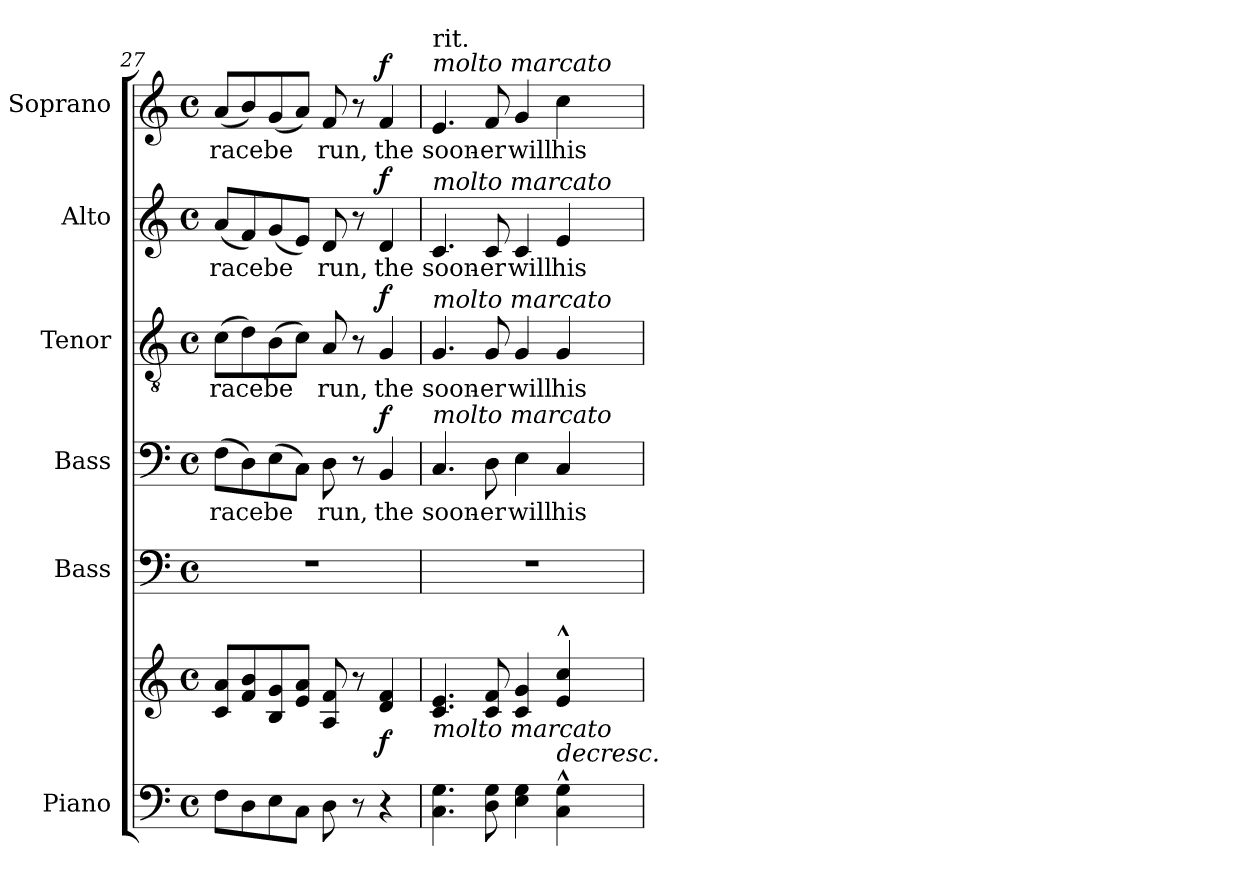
**kern	**kern	**dynam	**kern	**kern	**text	**dynam	**kern	**text	**dynam	**kern	**text	**dynam	**kern	**text	**dynam
*part6	*part6	*part6	*part5	*part4	*part4	*part4	*part3	*part3	*part3	*part2	*part2	*part2	*part1	*part1	*part1
*staff7	*staff6	*staff6/7	*staff5	*staff4	*staff4	*staff4	*staff3	*staff3	*staff3	*staff2	*staff2	*staff2	*staff1	*staff1	*staff1
*I"Piano	*	*	*I"Bass	*I"Bass	*	*	*I"Tenor	*	*	*I"Alto	*	*	*I"Soprano	*	*
*I'Pno.	*	*	*I'B.	*I'B.	*	*	*I'T.	*	*	*I'A.	*	*	*I'S.	*	*
!!LO:PB:g=z
*clefF4	*clefG2	*	*clefF4	*clefF4	*	*	*clefGv2	*	*	*clefG2	*	*	*clefG2	*	*
*	*	*	*	*	*	*	*ITrd7c12	*	*	*	*	*	*	*	*
*k[]	*k[]	*	*k[]	*k[]	*	*	*k[]	*	*	*k[]	*	*	*k[]	*	*
*C:	*C:	*	*C:	*C:	*	*	*C:	*	*	*C:	*	*	*C:	*	*
*M4/4	*M4/4	*	*M4/4	*M4/4	*	*	*M4/4	*	*	*M4/4	*	*	*M4/4	*	*
*met(c)	*met(c)	*	*met(c)	*met(c)	*	*	*met(c)	*	*	*met(c)	*	*	*met(c)	*	*
=27	=27	=27	=27	=27	=27	=27	=27	=27	=27	=27	=27	=27	=27	=27	=27
!	!	!	!	!	!LO:LY:b:color=#000000	!	!	!	!	!	!	!	!	!	!
!	!	!	!	!	!	!	!	!LO:LY:b:color=#000000	!	!	!	!	!	!	!
!	!	!	!	!	!	!	!	!	!	!	!LO:LY:b:color=#000000	!	!	!	!
!	!	!	!	!	!	!	!	!	!	!	!	!	!	!LO:LY:b:color=#000000	!
8Fi\L	8ci/ 8aiL	.	1r	(8Fi\L	race	.	(8Ci\L	race	.	(8ai/L	race	.	(8ai/L	race	.
8Di\	8fi/ 8bi	.	.	8Di\)	.	.	8Di\)	.	.	8fi/)	.	.	8bi/)	.	.
!	!	!	!	!	!LO:LY:b:color=#000000	!	!	!	!	!	!	!	!	!	!
!	!	!	!	!	!	!	!	!LO:LY:b:color=#000000	!	!	!	!	!	!	!
!	!	!	!	!	!	!	!	!	!	!	!LO:LY:b:color=#000000	!	!	!	!
!	!	!	!	!	!	!	!	!	!	!	!	!	!	!LO:LY:b:color=#000000	!
8Ei\	8Bi/ 8gi	.	.	(8Ei\	be	.	(8BBi\	be	.	(8gi/	be	.	(8gi/	be	.
8Ci\J	8ei/ 8aiJ	.	.	8Ci\J)	.	.	8Ci\J)	.	.	8ei/J)	.	.	8ai/J)	.	.
!	!	!	!	!	!LO:LY:b:color=#000000	!	!	!	!	!	!	!	!	!	!
!	!	!	!	!	!	!	!	!LO:LY:b:color=#000000	!	!	!	!	!	!	!
!	!	!	!	!	!	!	!	!	!	!	!LO:LY:b:color=#000000	!	!	!	!
!	!	!	!	!	!	!	!	!	!	!	!	!	!	!LO:LY:b:color=#000000	!
8Di\	8Ai/ 8fi	.	.	8Di\	run,	.	8AAi/	run,	.	8di/	run,	.	8fi/	run,	.
8r	8r	.	.	8r	.	.	8r	.	.	8r	.	.	8r	.	.
!	!	!	!	!	!LO:LY:b:color=#000000	!	!	!	!	!	!	!	!	!	!
!	!	!	!	!	!	!	!	!LO:LY:b:color=#000000	!	!	!	!	!	!	!
!	!	!	!	!	!	!	!	!	!	!	!LO:LY:b:color=#000000	!	!	!	!
!	!	!	!	!	!	!	!	!	!	!	!	!	!	!LO:LY:b:color=#000000	!
4r	4di/ 4fi	f	.	4BBi/	the	f	4GGi/	the	f	4di/	the	f	4fi/	the	f
=28	=28	=28	=28	=28	=28	=28	=28	=28	=28	=28	=28	=28	=28	=28	=28
!	!	!	!	!	!LO:LY:b:color=#000000	!	!	!	!	!	!	!	!	!	!
!	!	!	!	!	!	!	!	!LO:LY:b:color=#000000	!	!	!	!	!	!	!
!	!	!	!	!	!	!	!	!	!	!	!LO:LY:b:color=#000000	!	!	!	!
!	!	!	!	!	!	!	!	!	!	!	!	!	!LO:TX:a:i:t=molto marcato	!	!
!	!	!	!	!	!	!	!	!	!	!	!	!	!LO:TX:t=rit.	!	!
!	!	!	!	!	!	!	!	!	!	!LO:TX:a:i:t=molto marcato	!	!	!	!	!
!	!	!	!	!	!	!	!LO:TX:a:i:t=molto marcato	!	!	!	!	!	!	!	!
!	!	!	!	!LO:TX:a:i:t=molto marcato	!	!	!	!	!	!	!	!	!	!	!
!	!LO:TX:b:i:t=molto marcato	!	!	!	!	!	!	!	!	!	!	!	!	!	!
!	!	!	!	!	!	!	!	!	!	!	!	!	!	!LO:LY:b:color=#000000	!
4.Ci\ 4.Gi	4.ci/ 4.ei	.	1r	4.Ci/	soon-	.	4.GGi/	soon-	.	4.ci/	soon-	.	4.ei/	soon-	.
!	!	!	!	!	!LO:LY:b:color=#000000	!	!	!	!	!	!	!	!	!	!
!	!	!	!	!	!	!	!	!LO:LY:b:color=#000000	!	!	!	!	!	!	!
!	!	!	!	!	!	!	!	!	!	!	!LO:LY:b:color=#000000	!	!	!	!
!	!	!	!	!	!	!	!	!	!	!	!	!	!	!LO:LY:b:color=#000000	!
8Di\ 8Gi	8ci/ 8fi	]	.	8Di\	-er	.	8GGi/	-er	.	8ci/	-er	.	8fi/	-er	.
!	!	!	!	!	!LO:LY:b:color=#000000	!	!	!	!	!	!	!	!	!	!
!	!	!	!	!	!	!	!	!LO:LY:b:color=#000000	!	!	!	!	!	!	!
!	!	!	!	!	!	!	!	!	!	!	!LO:LY:b:color=#000000	!	!	!	!
!	!	!	!	!	!	!	!	!	!	!	!	!	!	!LO:LY:b:color=#000000	!
4Ei\ 4Gi	4ci/ 4gi	.	.	4Ei\	will	.	4GGi/	will	.	4ci/	will	.	4gi/	will	.
!	!	!LO:HP:b	!	!	!	!	!	!	!	!	!	!	!	!	!
!	!	!	!	!	!LO:LY:b:color=#000000	!	!	!	!	!	!	!	!	!	!
!	!	!	!	!	!	!	!	!LO:LY:b:color=#000000	!	!	!	!	!	!	!
!	!	!	!	!	!	!	!	!	!	!	!LO:LY:b:color=#000000	!	!	!	!
!	!	!	!	!	!	!	!	!	!	!	!	!	!	!LO:LY:b:color=#000000	!
4Ci\^^ 4Gi^^	4ei/^^ 4cci^^	>	.	4Ci/	his	.	4GGi/	his	.	4ei/	his	.	4cci\	his	.
=	=	=	=	=	=	=	=	=	=	=	=	=	=	=	=
*-	*-	*-	*-	*-	*-	*-	*-	*-	*-	*-	*-	*-	*-	*-	*-
